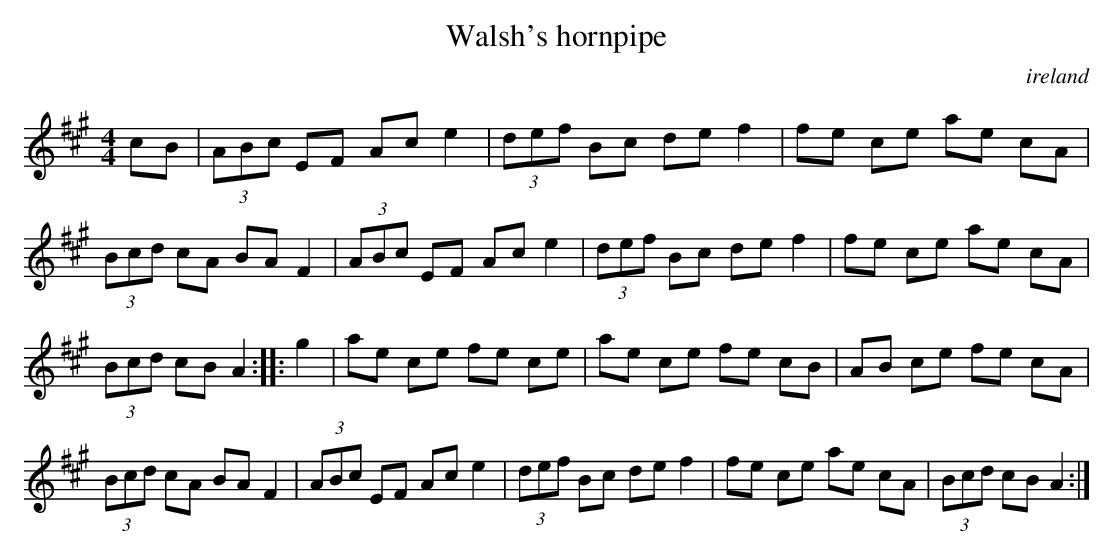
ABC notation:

X:1
T:Walsh's hornpipe
O:ireland
M:4/4
K:A
cB|\
(3ABc EF Ace2|(3def Bc def2|\
fe ce ae cA|(3Bcd cA BA F2|\
(3ABc EF Ace2|(3def Bc def2|\
fe ce ae cA|(3Bcd cB A2::\
g2|\
ae ce fe ce|ae ce fe cB|\
AB ce fe cA|(3Bcd cA BA F2|\
(3ABc EF Ace2|(3def Bc de f2|\
fe ce ae cA|(3Bcd cB A2:|
